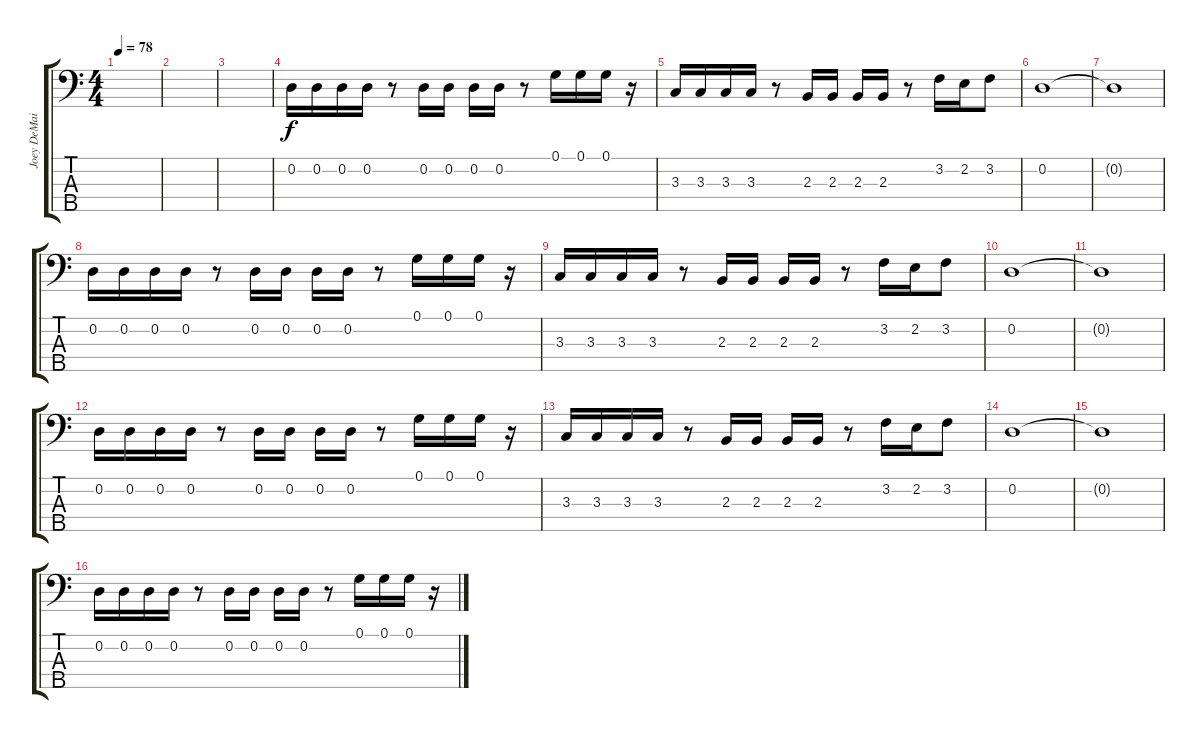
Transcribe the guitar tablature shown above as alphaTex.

\track ("Joey DeMaio" "Joey DeMai") {instrument electricbasspick}
\staff {score tabs}
\tuning (G2 D2 A1 E1 B0) {hide}
\ts (4 4)
\tempo 78
\clef f4
\ks c
|
|
|
0.2.16 0.2.16 0.2.16 0.2.16 r.8 0.2.16 0.2.16 0.2.16 0.2.16 r.8 0.1.16 0.1.16 0.1.16 r.16 |
3.3.16 3.3.16 3.3.16 3.3.16 r.8 2.3.16 2.3.16 2.3.16 2.3.16 r.8 3.2.16 2.2.16 3.2.8 |
0.2.1 |
0.2{t}.1 |
0.2.16 0.2.16 0.2.16 0.2.16 r.8 0.2.16 0.2.16 0.2.16 0.2.16 r.8 0.1.16 0.1.16 0.1.16 r.16 |
3.3.16 3.3.16 3.3.16 3.3.16 r.8 2.3.16 2.3.16 2.3.16 2.3.16 r.8 3.2.16 2.2.16 3.2.8 |
0.2.1 |
0.2{t}.1 |
0.2.16 0.2.16 0.2.16 0.2.16 r.8 0.2.16 0.2.16 0.2.16 0.2.16 r.8 0.1.16 0.1.16 0.1.16 r.16 |
3.3.16 3.3.16 3.3.16 3.3.16 r.8 2.3.16 2.3.16 2.3.16 2.3.16 r.8 3.2.16 2.2.16 3.2.8 |
0.2.1 |
0.2{t}.1 |
0.2.16 0.2.16 0.2.16 0.2.16 r.8 0.2.16 0.2.16 0.2.16 0.2.16 r.8 0.1.16 0.1.16 0.1.16 r.16
